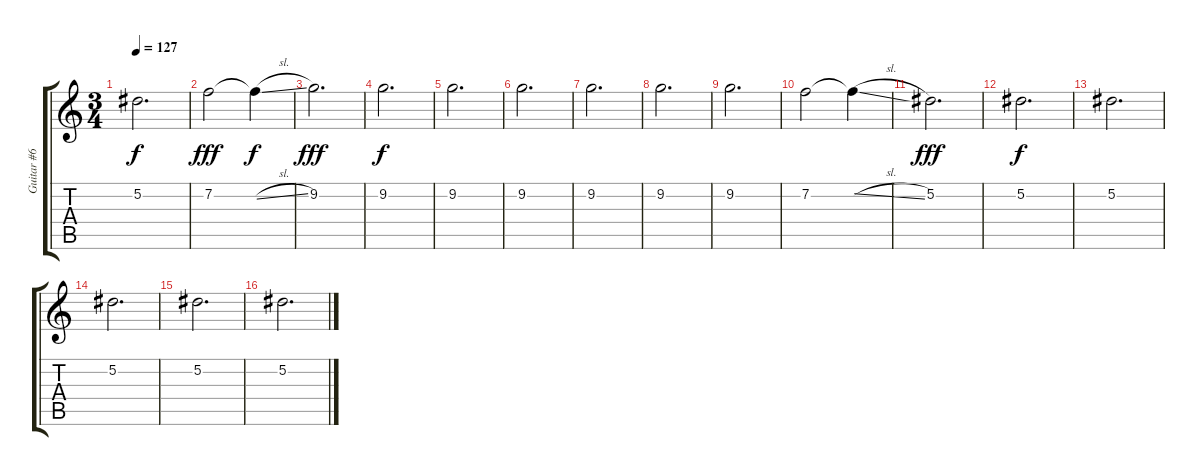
\track ("Guitar #6" "Guitar #6") {instrument electricguitarclean}
\staff {score tabs}
\tuning (Eb4 Bb3 Gb3 Db3 Ab2 Db2) {hide}
\ts (3 4)
\tempo 127
\clef g2
\ks c
5.2{t}.2{d dy f} |
7.2.2{dy fff} 7.2{sl t}.4{dy f} |
9.2.2{d dy fff} |
9.2.2{d dy f} |
9.2.2{d} |
9.2.2{d} |
9.2.2{d} |
9.2.2{d} |
9.2.2{d} |
7.2.2 7.2{sl t}.4 |
5.2.2{d dy fff} |
5.2.2{d dy f} |
5.2.2{d} |
5.2.2{d} |
5.2.2{d} |
5.2.2{d}
